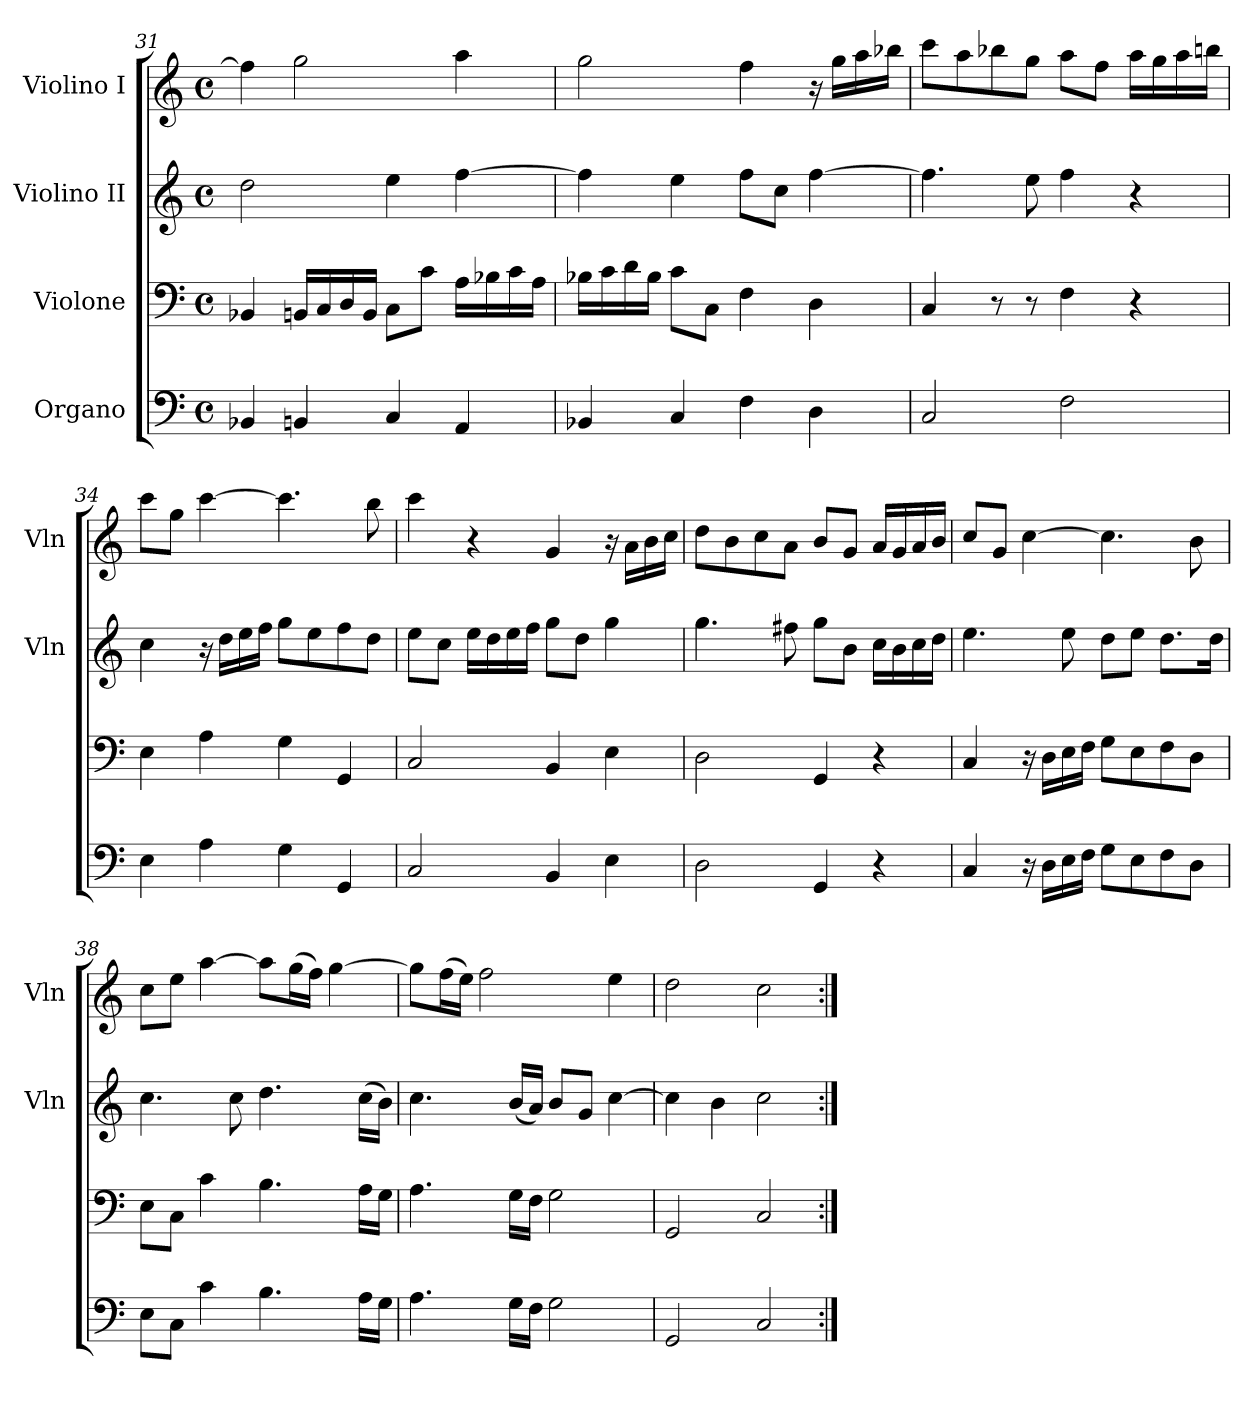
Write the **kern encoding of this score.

**kern	**kern	**kern	**kern
*part4	*part3	*part2	*part1
*staff4	*staff3	*staff2	*staff1
*I"Organo	*I"Violone	*I"Violino II	*I"Violino I
*	*	*I'Vln	*I'Vln
*clefF4	*clefF4	*clefG2	*clefG2
*k[]	*k[]	*k[]	*k[]
*M4/4	*M4/4	*M4/4	*M4/4
*met(c)	*met(c)	*met(c)	*met(c)
=31	=31	=31	=31
4BB-X	4BB-X	2dd	4ff]
4BBn	16BBnLL	.	2gg
.	16C	.	.
.	16D	.	.
.	16BBJJ	.	.
4C	8CL	4ee	.
.	8cJ	.	.
4AA	16ALL	[4ff	4aa
.	16B-X	.	.
.	16c	.	.
.	16AJJ	.	.
=32	=32	=32	=32
4BB-X	16B-XLL	4ff]	2gg
.	16c	.	.
.	16d	.	.
.	16B-JJ	.	.
4C	8cL	4ee	.
.	8CJ	.	.
4F	4F	8ffL	4ff
.	.	8ccJ	.
4D	4D	[4ff	16r
.	.	.	16ggLL
.	.	.	16aa
.	.	.	16bb-XJJ
=33	=33	=33	=33
2C	4C	4.ff]	8cccL
.	.	.	8aa
.	8r	.	8bb-X
.	8r	8ee	8ggJ
2F	4F	4ff	8aaL
.	.	.	8ffJ
.	4r	4r	16aaLL
.	.	.	16gg
.	.	.	16aa
.	.	.	16bbnJJ
=34	=34	=34	=34
4E	4E	4cc	8cccL
.	.	.	8ggJ
4A	4A	16r	[4ccc
.	.	16ddLL	.
.	.	16ee	.
.	.	16ffJJ	.
4G	4G	8ggL	4.ccc]
.	.	8ee	.
4GG	4GG	8ff	.
.	.	8ddJ	8bb
=35	=35	=35	=35
2C	2C	8eeL	4ccc
.	.	8ccJ	.
.	.	16eeLL	4r
.	.	16dd	.
.	.	16ee	.
.	.	16ffJJ	.
4BB	4BB	8ggL	4g
.	.	8ddJ	.
4E	4E	4gg	16r
.	.	.	16aLL
.	.	.	16b
.	.	.	16ccJJ
=36	=36	=36	=36
2D	2D	4.gg	8ddL
.	.	.	8b
.	.	.	8cc
.	.	8ff#X	8aJ
4GG	4GG	8ggL	8bL
.	.	8bJ	8gJ
4r	4r	16ccLL	16aLL
.	.	16b	16g
.	.	16cc	16a
.	.	16ddJJ	16bJJ
=37	=37	=37	=37
4C	4C	4.ee	8ccL
.	.	.	8gJ
16r	16r	.	[4cc
16DLL	16DLL	.	.
16E	16E	8ee	.
16FJJ	16FJJ	.	.
8GL	8GL	8ddL	4.cc]
8E	8E	8eeJ	.
8F	8F	8.ddL	.
8DJ	8DJ	.	8b
.	.	16ddJk	.
=38	=38	=38	=38
8EL	8EL	4.cc	8ccL
8CJ	8CJ	.	8eeJ
4c	4c	.	[4aa
.	.	8cc	.
4.B	4.B	4.dd	8aaL]
.	.	.	(16ggL
.	.	.	16ffJJ)
.	.	.	[4gg
16ALL	16ALL	(16ccLL	.
16GJJ	16GJJ	16bJJ)	.
=39	=39	=39	=39
4.A	4.A	4.cc	8ggL]
.	.	.	(16ffL
.	.	.	16eeJJ)
.	.	.	2ff
16GLL	16GLL	(16bLL	.
16FJJ	16FJJ	16aJJ)	.
2G	2G	8bL	.
.	.	8gJ	.
.	.	[4cc	4ee
=40	=40	=40	=40
2GG	2GG	4cc]	2dd
.	.	4b	.
2C	2C	2cc	2cc
=:|!	=:|!	=:|!	=:|!
*-	*-	*-	*-
